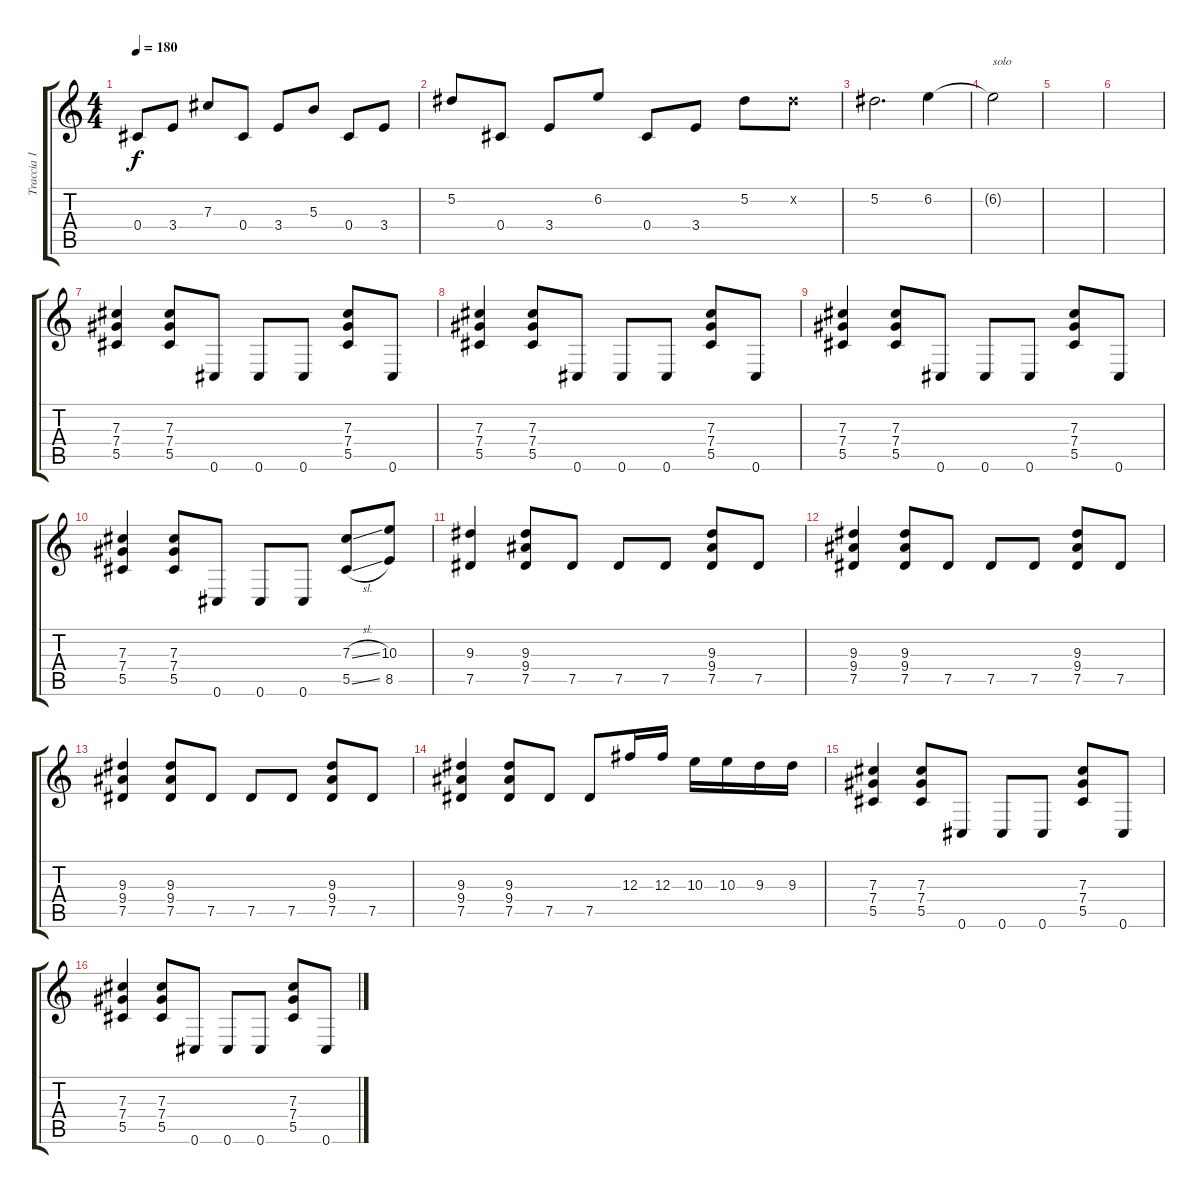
\track ("Traccia 1" "Traccia 1") {instrument distortionguitar}
\staff {score tabs}
\tuning (Eb4 Bb3 Gb3 Db3 Ab2 Db2) {hide}
\ts (4 4)
\tempo 180
\clef g2
\ks c
0.4.8{dy f} 3.4.8 7.3.8 0.4.8 3.4.8 5.3.8 0.4.8 3.4.8 |
5.2.8 0.4.8 3.4.8 6.2.8 0.4.8 3.4.8 5.2.8 5.2{x}.8 |
5.2.2{d} 6.2.4 |
6.2{t}.2{txt "solo"} |
|
|
(7.3 7.4 5.5).4 (7.3 7.4 5.5).8 0.6.8 0.6.8 0.6.8 (7.3 7.4 5.5).8 0.6.8 |
(7.3 7.4 5.5).4 (7.3 7.4 5.5).8 0.6.8 0.6.8 0.6.8 (7.3 7.4 5.5).8 0.6.8 |
(7.3 7.4 5.5).4 (7.3 7.4 5.5).8 0.6.8 0.6.8 0.6.8 (7.3 7.4 5.5).8 0.6.8 |
(7.3 7.4 5.5).4 (7.3 7.4 5.5).8 0.6.8 0.6.8 0.6.8 (7.3{sl} 5.5{sl}).8 (10.3 8.5).8 |
(9.3 7.5).4 (9.3 9.4 7.5).8 7.5.8 7.5.8 7.5.8 (9.3 9.4 7.5).8 7.5.8 |
(9.3 9.4 7.5).4 (9.3 9.4 7.5).8 7.5.8 7.5.8 7.5.8 (9.3 9.4 7.5).8 7.5.8 |
(9.3 9.4 7.5).4 (9.3 9.4 7.5).8 7.5.8 7.5.8 7.5.8 (9.3 9.4 7.5).8 7.5.8 |
(9.3 9.4 7.5).4 (9.3 9.4 7.5).8 7.5.8 7.5.8 12.3.16 12.3.16 10.3.16 10.3.16 9.3.16 9.3.16 |
(7.3 7.4 5.5).4 (7.3 7.4 5.5).8 0.6.8 0.6.8 0.6.8 (7.3 7.4 5.5).8 0.6.8 |
(7.3 7.4 5.5).4 (7.3 7.4 5.5).8 0.6.8 0.6.8 0.6.8 (7.3 7.4 5.5).8 0.6.8
